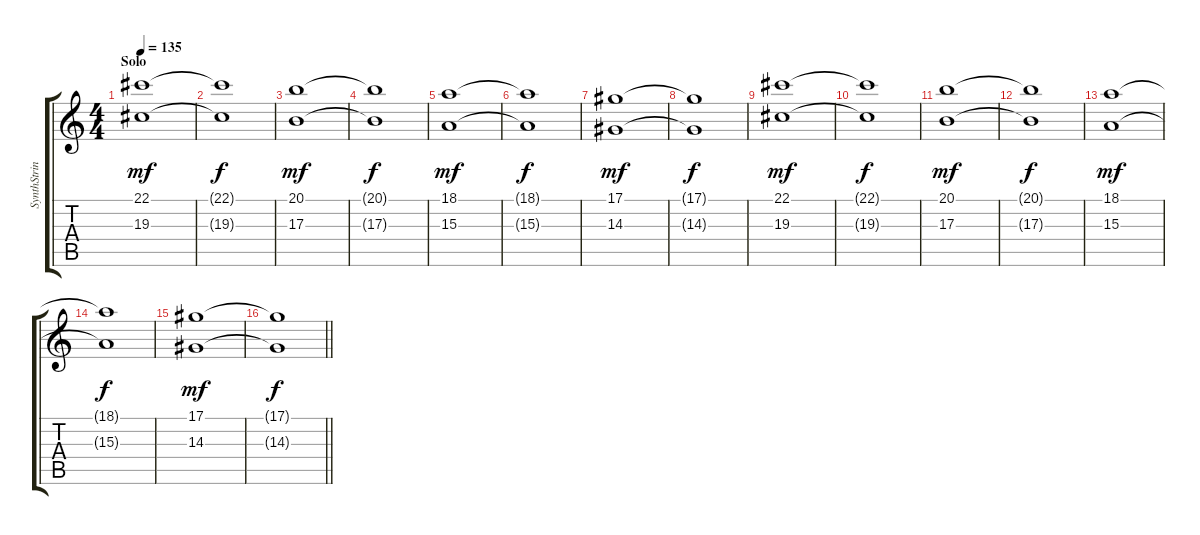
\track ("SynthStrings" "SynthStrin") {instrument synthstrings1}
\staff {score tabs}
\tuning (Eb4 Bb3 Gb3 Db3 Ab2 Eb2) {hide}
\ts (4 4)
\section ("" "Solo")
\tempo 135
\clef g2
\ks c
(22.1 19.3).1{dy mf} |
(22.1{t} 19.3{t}).1{dy f} |
(20.1 17.3).1{dy mf} |
(20.1{t} 17.3{t}).1{dy f} |
(18.1 15.3).1{dy mf} |
(18.1{t} 15.3{t}).1{dy f} |
(17.1 14.3).1{dy mf} |
(17.1{t} 14.3{t}).1{dy f} |
(22.1 19.3).1{dy mf} |
(22.1{t} 19.3{t}).1{dy f} |
(20.1 17.3).1{dy mf} |
(20.1{t} 17.3{t}).1{dy f} |
(18.1 15.3).1{dy mf} |
(18.1{t} 15.3{t}).1{dy f} |
(17.1 14.3).1{dy mf} |
\barLineRight lightlight
(17.1{t} 14.3{t}).1{dy f}
